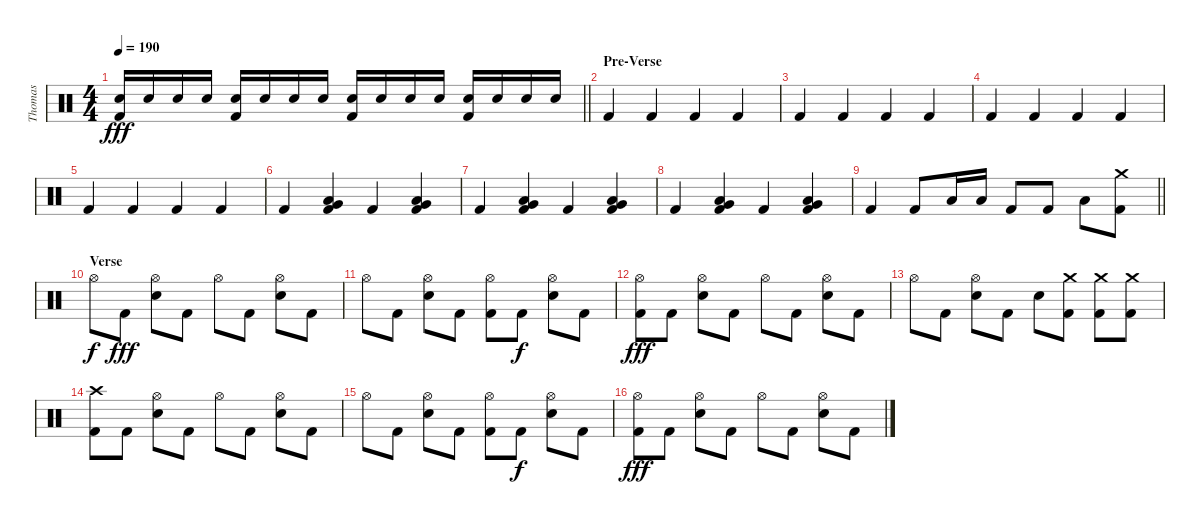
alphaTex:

\track ("Thomas" "Thomas") {instrument percussion}
\staff {score}
\articulation defaults
\ts (4 4)
\tempo 190
\clef neutral
\barLineRight lightlight
\ks c
("Electric Snare (hit)" "Kick (hit) 2").16{dy fff} "Electric Snare (hit)".16 "Electric Snare (hit)".16 "Electric Snare (hit)".16 ("Electric Snare (hit)" "Kick (hit) 2").16 "Electric Snare (hit)".16 "Electric Snare (hit)".16 "Electric Snare (hit)".16 ("Electric Snare (hit)" "Kick (hit) 2").16 "Electric Snare (hit)".16 "Electric Snare (hit)".16 "Electric Snare (hit)".16 ("Electric Snare (hit)" "Kick (hit) 2").16 "Electric Snare (hit)".16 "Electric Snare (hit)".16 "Electric Snare (hit)".16 |
\section ("" "Pre-Verse")
"Kick (hit) 2".4 "Kick (hit) 2".4 "Kick (hit) 2".4 "Kick (hit) 2".4 |
"Kick (hit) 2".4 "Kick (hit) 2".4 "Kick (hit) 2".4 "Kick (hit) 2".4 |
"Kick (hit) 2".4 "Kick (hit) 2".4 "Kick (hit) 2".4 "Kick (hit) 2".4 |
"Kick (hit) 2".4 "Kick (hit) 2".4 "Kick (hit) 2".4 "Kick (hit) 2".4 |
"Kick (hit) 2".4 ("Very Low Tom (hit)" "Low Floor Tom (hit)" "Kick (hit) 2").4 "Kick (hit) 2".4 ("Very Low Tom (hit)" "Low Floor Tom (hit)" "Kick (hit) 2").4 |
"Kick (hit) 2".4 ("Very Low Tom (hit)" "Low Floor Tom (hit)" "Kick (hit) 2").4 "Kick (hit) 2".4 ("Very Low Tom (hit)" "Low Floor Tom (hit)" "Kick (hit) 2").4 |
"Kick (hit) 2".4 ("Very Low Tom (hit)" "Low Floor Tom (hit)" "Kick (hit) 2").4 "Kick (hit) 2".4 ("Very Low Tom (hit)" "Low Floor Tom (hit)" "Kick (hit) 2").4 |
\barLineRight lightlight "Kick (hit) 2".4 "Kick (hit) 2".8 "Low Floor Tom (hit)".16 "Low Floor Tom (hit)".16 "Kick (hit) 2".8 "Kick (hit) 2".8 "Low Floor Tom (hit)".8
("Crash medium (hit)" "Kick (hit) 2").8 |
\section ("" "Verse")
"Hi-Hat (open)".8{dy f} "Kick (hit) 2".8{dy fff} ("Hi-Hat (open)" "Electric Snare (hit)").8 "Kick (hit) 2".8 "Hi-Hat (open)".8 "Kick (hit) 2".8 ("Hi-Hat (open)" "Electric Snare (hit)").8 "Kick (hit) 2".8 |
"Hi-Hat (open)".8 "Kick (hit) 2".8 ("Hi-Hat (open)" "Electric Snare (hit)").8 "Kick (hit) 2".8 ("Hi-Hat (open)" "Kick (hit) 2").8 "Kick (hit) 2".8{dy f} ("Hi-Hat (open)" "Electric Snare (hit)").8 "Kick (hit) 2".8 |
("Hi-Hat (open)" "Kick (hit) 2").8{dy fff} "Kick (hit) 2".8 ("Hi-Hat (open)" "Electric Snare (hit)").8 "Kick (hit) 2".8 "Hi-Hat (open)".8 "Kick (hit) 2".8 ("Hi-Hat (open)" "Electric Snare (hit)").8 "Kick (hit) 2".8 |
"Hi-Hat (open)".8 "Kick (hit) 2".8 ("Hi-Hat (open)" "Electric Snare (hit)").8 "Kick (hit) 2".8 "Electric Snare (hit)".8 ("Crash medium (hit)" "Kick (hit) 2").8 ("Crash medium (hit)" "Kick (hit) 2").8 ("Crash medium (hit)" "Kick (hit) 2").8 |
("Crash high (hit)" "Kick (hit) 2").8 "Kick (hit) 2".8 ("Hi-Hat (open)" "Electric Snare (hit)").8 "Kick (hit) 2".8 "Hi-Hat (open)".8 "Kick (hit) 2".8 ("Hi-Hat (open)" "Electric Snare (hit)").8 "Kick (hit) 2".8 |
"Hi-Hat (open)".8 "Kick (hit) 2".8 ("Hi-Hat (open)" "Electric Snare (hit)").8 "Kick (hit) 2".8 ("Hi-Hat (open)" "Kick (hit) 2").8 "Kick (hit) 2".8{dy f} ("Hi-Hat (open)" "Electric Snare (hit)").8 "Kick (hit) 2".8 |
("Hi-Hat (open)" "Kick (hit) 2").8{dy fff} "Kick (hit) 2".8 ("Hi-Hat (open)" "Electric Snare (hit)").8 "Kick (hit) 2".8 "Hi-Hat (open)".8 "Kick (hit) 2".8 ("Hi-Hat (open)" "Electric Snare (hit)").8 "Kick (hit) 2".8
